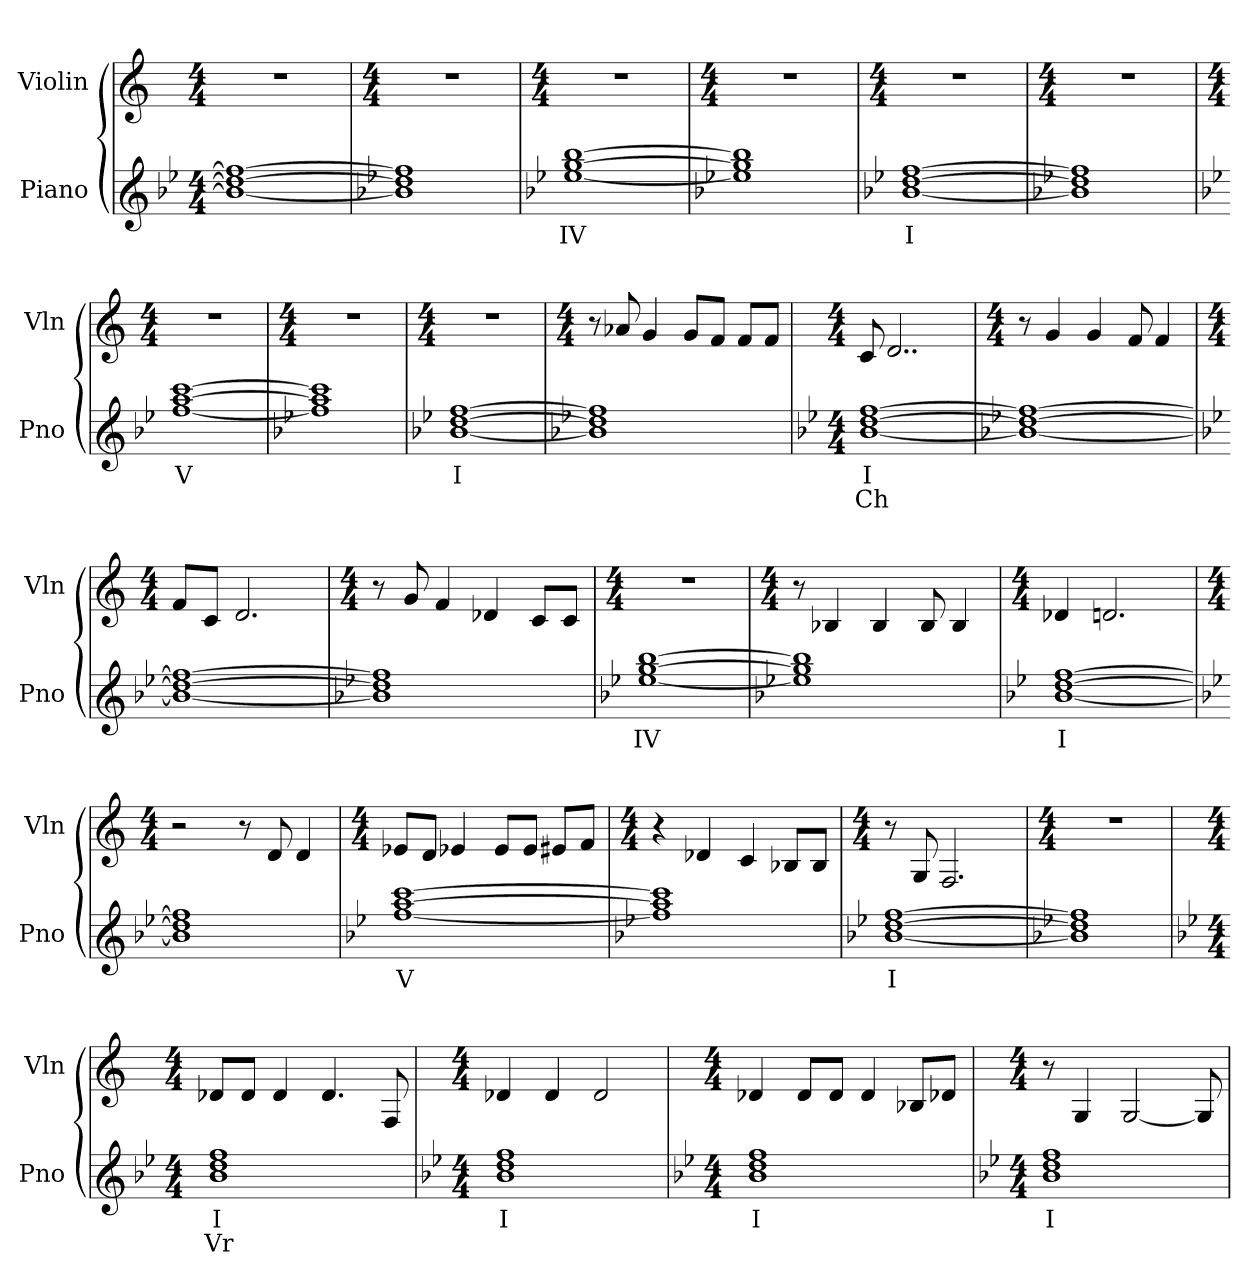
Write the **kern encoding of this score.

**kern	**text	**text	**kern
*part2	*part2	*part2	*part1
*staff2	*staff2	*staff2	*staff1
*I"Piano	*	*	*I"Violin
*I'Pno	*	*	*I'Vln
*k[b-e-]	*	*	*
*B-:	*	*	*
*M4/4	*	*	*M4/4
=	=	=	=
1b-_ 1dd_ 1ff_	.	.	1r
=	=	=	=
*k[b-e-]	*	*	*
*B-:	*	*	*
*	*	*	*M4/4
1b-] 1dd] 1ff]	.	.	1r
=	=	=	=
*k[b-e-]	*	*	*
*B-:	*	*	*
*	*	*	*M4/4
[1ee- [1gg [1bb-	IV	.	1r
=	=	=	=
*k[b-e-]	*	*	*
*B-:	*	*	*
*	*	*	*M4/4
1ee-] 1gg] 1bb-]	.	.	1r
=	=	=	=
*k[b-e-]	*	*	*
*B-:	*	*	*
*	*	*	*M4/4
[1b- [1dd [1ff	I	.	1r
=	=	=	=
*k[b-e-]	*	*	*
*B-:	*	*	*
*	*	*	*M4/4
1b-] 1dd] 1ff]	.	.	1r
=	=	=	=
*k[b-e-]	*	*	*
*B-:	*	*	*
*	*	*	*M4/4
[1ff [1aa [1ccc	V	.	1r
=	=	=	=
*k[b-e-]	*	*	*
*B-:	*	*	*
*	*	*	*M4/4
1ff] 1aa] 1ccc]	.	.	1r
=	=	=	=
*k[b-e-]	*	*	*
*B-:	*	*	*
*	*	*	*M4/4
[1b- [1dd [1ff	I	.	1r
=	=	=	=
*k[b-e-]	*	*	*
*B-:	*	*	*
*	*	*	*M4/4
1b-] 1dd] 1ff]	.	.	8r
.	.	.	8a-X
.	.	.	4g
.	.	.	8gL
.	.	.	8fJ
.	.	.	8fL
.	.	.	8fJ
=	=	=	=
*k[b-e-]	*	*	*
*B-:	*	*	*
*M4/4	*	*	*M4/4
[1b- [1dd [1ff	I	Ch	8c
.	.	.	2..d
=	=	=	=
*k[b-e-]	*	*	*
*B-:	*	*	*
*	*	*	*M4/4
1b-_ 1dd_ 1ff_	.	.	8r
.	.	.	4g
.	.	.	4g
.	.	.	8f
.	.	.	4f
=	=	=	=
*k[b-e-]	*	*	*
*B-:	*	*	*
*	*	*	*M4/4
1b-_ 1dd_ 1ff_	.	.	8fL
.	.	.	8cJ
.	.	.	2.d
=	=	=	=
*k[b-e-]	*	*	*
*B-:	*	*	*
*	*	*	*M4/4
1b-] 1dd] 1ff]	.	.	8r
.	.	.	8g
.	.	.	4f
.	.	.	4d-X
.	.	.	8cL
.	.	.	8cJ
=	=	=	=
*k[b-e-]	*	*	*
*B-:	*	*	*
*	*	*	*M4/4
[1ee- [1gg [1bb-	IV	.	1r
=	=	=	=
*k[b-e-]	*	*	*
*B-:	*	*	*
*	*	*	*M4/4
1ee-] 1gg] 1bb-]	.	.	8r
.	.	.	4B-X
.	.	.	4B-
.	.	.	8B-
.	.	.	4B-
=	=	=	=
*k[b-e-]	*	*	*
*B-:	*	*	*
*	*	*	*M4/4
[1b- [1dd [1ff	I	.	4d-X
.	.	.	2.dn
=	=	=	=
*k[b-e-]	*	*	*
*B-:	*	*	*
*	*	*	*M4/4
1b-] 1dd] 1ff]	.	.	2r
.	.	.	8r
.	.	.	8d
.	.	.	4d
=	=	=	=
*k[b-e-]	*	*	*
*B-:	*	*	*
*	*	*	*M4/4
[1ff [1aa [1ccc	V	.	8e-XL
.	.	.	8dJ
.	.	.	4e-X
.	.	.	8e-L
.	.	.	8e-J
.	.	.	8e#XL
.	.	.	8fJ
=	=	=	=
*k[b-e-]	*	*	*
*B-:	*	*	*
*	*	*	*M4/4
1ff] 1aa] 1ccc]	.	.	4r
.	.	.	4d-X
.	.	.	4c
.	.	.	8B-XL
.	.	.	8B-J
=	=	=	=
*k[b-e-]	*	*	*
*B-:	*	*	*
*	*	*	*M4/4
[1b- [1dd [1ff	I	.	8r
.	.	.	8G
.	.	.	2.F
=	=	=	=
*k[b-e-]	*	*	*
*B-:	*	*	*
*	*	*	*M4/4
1b-] 1dd] 1ff]	.	.	1r
=	=	=	=
*k[b-e-]	*	*	*
*B-:	*	*	*
*M4/4	*	*	*M4/4
1b- 1dd 1ff	I	Vr	8d-XL
.	.	.	8d-J
.	.	.	4d-
.	.	.	4.d-
.	.	.	8F
=	=	=	=
*k[b-e-]	*	*	*
*B-:	*	*	*
*M4/4	*	*	*M4/4
1b- 1dd 1ff	I	.	4d-X
.	.	.	4d-
.	.	.	2d-
=	=	=	=
*k[b-e-]	*	*	*
*B-:	*	*	*
*M4/4	*	*	*M4/4
1b- 1dd 1ff	I	.	4d-X
.	.	.	8d-L
.	.	.	8d-J
.	.	.	4d-
.	.	.	8B-XL
.	.	.	8d-XJ
=	=	=	=
*k[b-e-]	*	*	*
*B-:	*	*	*
*M4/4	*	*	*M4/4
1b- 1dd 1ff	I	.	8r
.	.	.	4G
.	.	.	[2G
.	.	.	8G]
=	=	=	=
*-	*-	*-	*-
